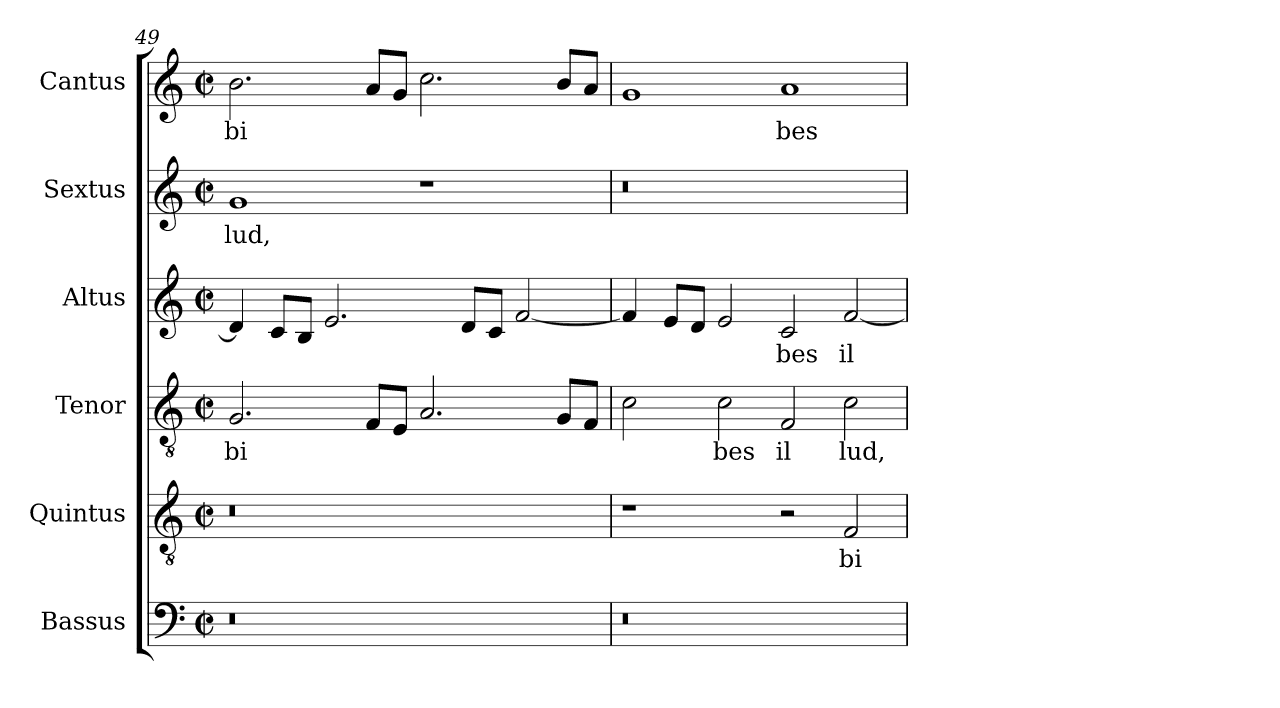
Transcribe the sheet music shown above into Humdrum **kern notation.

**kern	**kern	**text	**kern	**text	**kern	**text	**kern	**text	**kern	**text
*part6	*part5	*part5	*part4	*part4	*part3	*part3	*part2	*part2	*part1	*part1
*staff6	*staff5	*staff5	*staff4	*staff4	*staff3	*staff3	*staff2	*staff2	*staff1	*staff1
*I"Bassus	*I"Quintus	*	*I"Tenor	*	*I"Altus	*	*I"Sextus	*	*I"Cantus	*
*clefF4	*clefGv2	*	*clefGv2	*	*clefG2	*	*clefG2	*	*clefG2	*
*	*k[]	*	*	*	*	*	*	*	*	*
*	*C:	*	*	*	*	*	*	*	*	*
*M2/2	*M2/2	*	*M2/2	*	*M2/2	*	*M2/2	*	*M2/2	*
*met(c|)	*met(c|)	*	*met(c|)	*	*met(c|)	*	*met(c|)	*	*met(c|)	*
=49	=49	=49	=49	=49	=49	=49	=49	=49	=49	=49
!	!	!	!	!LO:LY:b:cj	!	!	!	!LO:LY:b:cj	!	!LO:LY:b:cj
0r	0r	.	2.G/	bi	4d/]	.	1g	lud,	2.b\	bi
.	.	.	.	.	8c/L	.	.	.	.	.
.	.	.	.	.	8B/J	.	.	.	.	.
.	.	.	.	.	2.e/	.	.	.	.	.
.	.	.	8F/L	.	.	.	.	.	8a/L	.
.	.	.	8E/J	.	.	.	.	.	8g/J	.
.	.	.	2.A/	.	.	.	1r	.	2.cc\	.
.	.	.	.	.	8d/L	.	.	.	.	.
.	.	.	.	.	8c/J	.	.	.	.	.
.	.	.	.	.	[<2f/	.	.	.	.	.
.	.	.	8G/L	.	.	.	.	.	8b/L	.
.	.	.	8F/J	.	.	.	.	.	8a/J	.
=50	=50	=50	=50	=50	=50	=50	=50	=50	=50	=50
0r	1r	.	2c\	.	4f/]	.	0r	.	1g	.
.	.	.	.	.	8e/L	.	.	.	.	.
.	.	.	.	.	8d/J	.	.	.	.	.
!	!	!	!	!LO:LY:b:cj	!	!	!	!	!	!
.	.	.	2c\	bes	2e/	.	.	.	.	.
!	!	!	!	!LO:LY:b:cj	!	!LO:LY:b:cj	!	!	!	!LO:LY:b:cj
.	2r	.	2F/	il	2c/	bes	.	.	1a	bes
!	!	!LO:LY:b:cj	!	!LO:LY:b:cj	!	!LO:LY:b:cj	!	!	!	!
.	2F/	bi	2c\	lud,	[>2f/	il	.	.	.	.
=	=	=	=	=	=	=	=	=	=	=
*-	*-	*-	*-	*-	*-	*-	*-	*-	*-	*-
